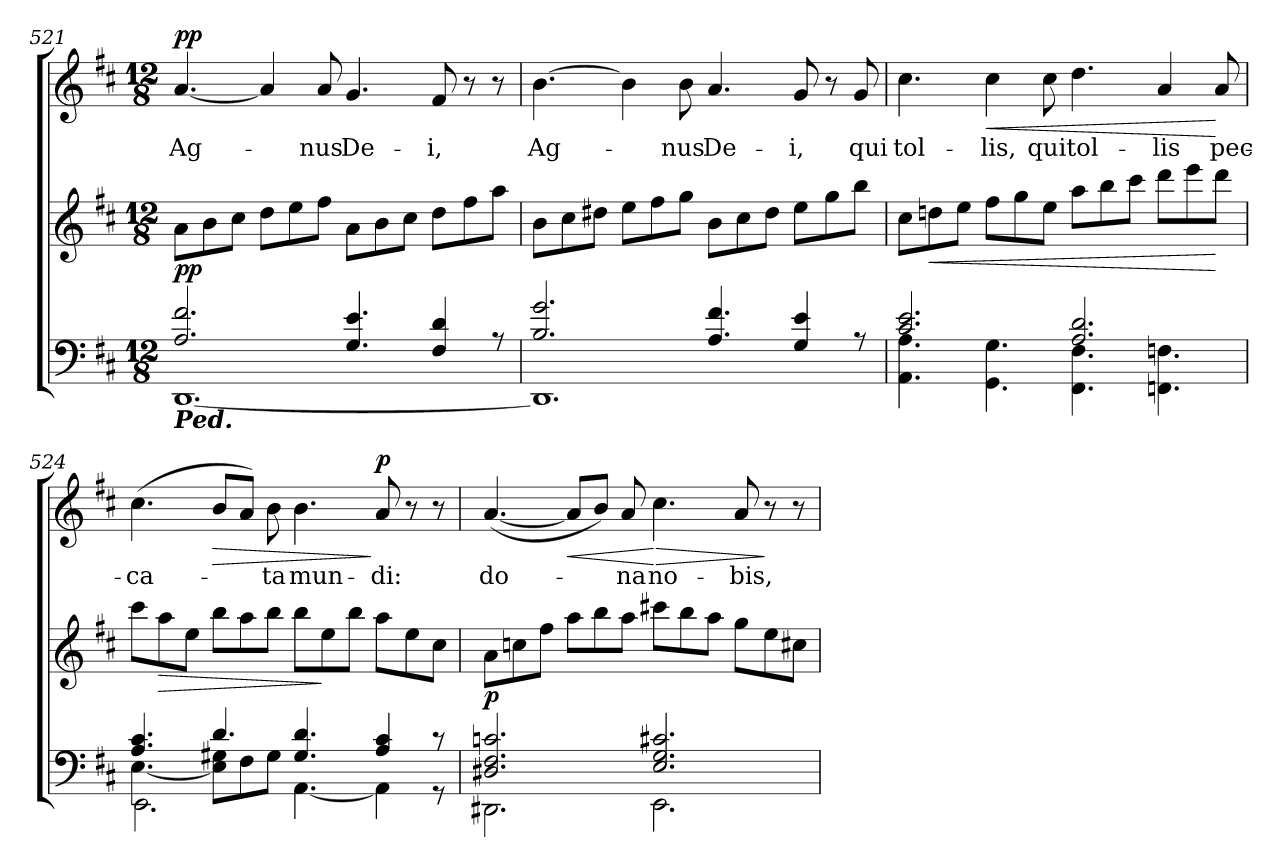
**kern	**kern	**dynam	**kern	**text	**dynam
*part2	*part2	*part2	*part1	*part1	*part1
*staff3	*staff2	*staff2/3	*staff1	*staff1	*staff1
*clefF4	*clefG2	*	*clefG2	*	*
*	*	*	*ITrd7c12	*	*
*k[f#c#]	*k[f#c#]	*	*k[f#c#]	*	*
*D:	*D:	*	*D:	*	*
*M12/8	*M12/8	*	*M12/8	*	*
=521	=521	=521	=521	=521	=521
*^	*	*	*	*	*
!LO:TX:b:Bi:t=Ped.	!	!	!	!	!	!
!	!	!	!LO:DY:b	!	!LO:LY:b	!LO:DY:a
2.A/ 2.f#/	[<1.DD	8a\L	pp	[4.A/	Ag-	pp
.	.	8b\	.	.	.	.
.	.	8cc#\J	.	.	.	.
.	.	8dd\L	.	4A/]	.	.
.	.	8ee\	.	.	.	.
!	!	!	!	!	!LO:LY:b	!
.	.	8ff#\J	.	8A/	-nus	.
!	!	!	!	!	!LO:LY:b	!
4.G/ 4.e/	.	8a\L	.	4.G/	De-	.
.	.	8b\	.	.	.	.
.	.	8cc#\J	.	.	.	.
!	!	!	!	!	!LO:LY:b	!
4F#/ 4d/	.	8dd\L	.	8F#/	-i,	.
.	.	8ff#\	.	8r	.	.
8r	.	8aa\J	.	8r	.	.
=522	=522	=522	=522	=522	=522	=522
!	!	!	!	!	!LO:LY:b	!
2.B/ 2.g/	1.DD]	8b\L	.	[4.B\	Ag-	.
.	.	8cc#\	.	.	.	.
.	.	8dd#X\J	.	.	.	.
.	.	8ee\L	.	4B\]	.	.
.	.	8ff#\	.	.	.	.
!	!	!	!	!	!LO:LY:b	!
.	.	8gg\J	.	8B\	-nus	.
!	!	!	!	!	!LO:LY:b	!
4.A/ 4.f#/	.	8b\L	.	4.A/	De-	.
.	.	8cc#\	.	.	.	.
.	.	8dd#\J	.	.	.	.
!	!	!	!	!	!LO:LY:b	!
4G/ 4e/	.	8ee\L	.	8G/	-i,	.
.	.	8gg\	.	8r	.	.
!	!	!	!	!	!LO:LY:b	!
8r	.	8bb\J	.	8G/	qui	.
!!LO:LB:g=z
=523	=523	=523	=523	=523	=523	=523
!	!	!	!	!	!LO:LY:b	!
2.c#/ 2.e/	4.AA\ 4.A\	8cc#\L	.	4.c#\	tol-	.
!	!	!	!LO:HP:b	!	!	!
.	.	8ddn\	<	.	.	.
.	.	8ee\J	.	.	.	.
!	!	!	!	!	!LO:LY:b	!LO:HP:b
.	4.GG\ 4.G\	8ff#\L	.	4c#\	-lis,	<
.	.	8gg\	.	.	.	.
!	!	!	!	!	!LO:LY:b	!
.	.	8ee\J	.	8c#\	qui	.
!	!	!	!	!	!LO:LY:b	!
2.A/ 2.d/	4.FF#\ 4.F#\	8aa\L	.	4.d\	tol-	.
.	.	8bb\	.	.	.	.
.	.	8ccc#\J	.	.	.	.
!	!	!	!	!	!LO:LY:b	!
.	4.FFn\ 4.Fn\	8ddd\L	.	4A/	-lis	.
.	.	8eee\	.	.	.	.
!	!	!	!	!	!LO:LY:b	!
.	.	8ddd\J	[	8A/	pec-	[
=524	=524	=524	=524	=524	=524	=524
*	*^	*	*	*	*	*
!	!	!	!	!	!	!LO:LY:b	!
4.A/ 4.c#/	[<4.E\	2.EE\	8ccc#\L	.	(>4.c#\	-ca-	.
!	!	!	!	!LO:HP:b	!	!	!
.	.	.	8aa\	>	.	.	.
.	.	.	8ee\J	.	.	.	.
!	!	!	!	!	!	!	!LO:HP:b
4.d/	8E\] 8G#X\L	.	8bb\L	.	8B/L	.	>
.	8F#\	.	8aa\	.	8A/J)	.	.
!	!	!	!	!	!	!LO:LY:b	!
.	8G#\J	.	8bb\J	.	8B\	-ta	.
!	!	!	!	!	!	!LO:LY:b	!
4.G#/ 4.d/	[<4.AA\	2.ryy	8bb\L	.	4.B\	mun-	.
.	.	.	8ee\	]	.	.	.
.	.	.	8bb\J	.	.	.	.
!	!	!	!	!	!	!LO:LY:b	!LO:DY:n=1:a
4A/ 4c#/	4AA\]	.	8aa\L	.	8A/	-di:	] p
.	.	.	8ee\	.	8r	.	.
8r	8r	.	8cc#\J	.	8r	.	.
*	*v	*v	*	*	*	*	*
=525	=525	=525	=525	=525	=525	=525
!	!	!	!LO:DY:b	!	!LO:LY:b	!
2.D#X/ 2.F#/ 2.cn/	2.DD#X\	8a\L	p	(<[4.A/	do-	.
.	.	8ccn\	.	.	.	.
.	.	8ff#\J	.	.	.	.
!	!	!	!	!	!	!LO:HP:b
.	.	8aa\L	.	8A/L]	.	<
.	.	8bb\	.	8B/J)	.	.
!	!	!	!	!	!LO:LY:b	!
.	.	8aa\J	.	8A/	-na	.
!	!	!	!	!	!LO:LY:b	!LO:HP:n=1:b
2.E/ 2.G/ 2.c#X/	2.EE\	8ccc#X\L	.	4.c#\	no-	[ >
.	.	8bb\	.	.	.	.
.	.	8aa\J	.	.	.	.
!	!	!	!	!	!LO:LY:b	!
.	.	8gg\L	.	8A/	-bis,	.
.	.	8ee\	.	8r	.	]
.	.	8cc#X\J	.	8r	.	.
*v	*v	*	*	*	*	*
=	=	=	=	=	=
*-	*-	*-	*-	*-	*-
